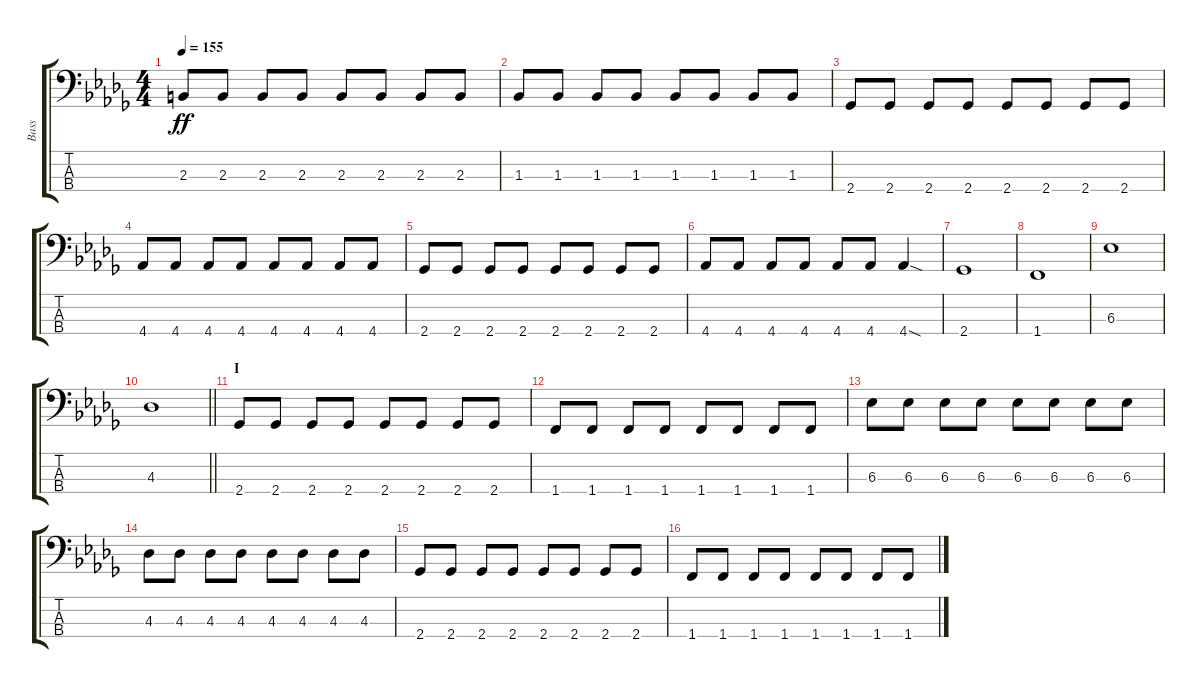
\track ("Bass" "Bass") {instrument electricbasspick}
\staff {score tabs}
\tuning (G2 D2 A1 E1) {hide}
\ts (4 4)
\tempo 155
\clef f4
\ks db
2.3.8{dy ff} 2.3.8 2.3.8 2.3.8 2.3.8 2.3.8 2.3.8 2.3.8 |
1.3.8 1.3.8 1.3.8 1.3.8 1.3.8 1.3.8 1.3.8 1.3.8 |
2.4.8 2.4.8 2.4.8 2.4.8 2.4.8 2.4.8 2.4.8 2.4.8 |
4.4.8 4.4.8 4.4.8 4.4.8 4.4.8 4.4.8 4.4.8 4.4.8 |
2.4.8 2.4.8 2.4.8 2.4.8 2.4.8 2.4.8 2.4.8 2.4.8 |
4.4.8 4.4.8 4.4.8 4.4.8 4.4.8 4.4.8 4.4{sod}.4 |
2.4.1 |
1.4.1 |
6.3.1 |
\barLineRight lightlight
4.3.1 |
\section ("" "I")
2.4.8 2.4.8 2.4.8 2.4.8 2.4.8 2.4.8 2.4.8 2.4.8 |
1.4.8 1.4.8 1.4.8 1.4.8 1.4.8 1.4.8 1.4.8 1.4.8 |
6.3.8 6.3.8 6.3.8 6.3.8 6.3.8 6.3.8 6.3.8 6.3.8 |
4.3.8 4.3.8 4.3.8 4.3.8 4.3.8 4.3.8 4.3.8 4.3.8 |
2.4.8 2.4.8 2.4.8 2.4.8 2.4.8 2.4.8 2.4.8 2.4.8 |
1.4.8 1.4.8 1.4.8 1.4.8 1.4.8 1.4.8 1.4.8 1.4.8
